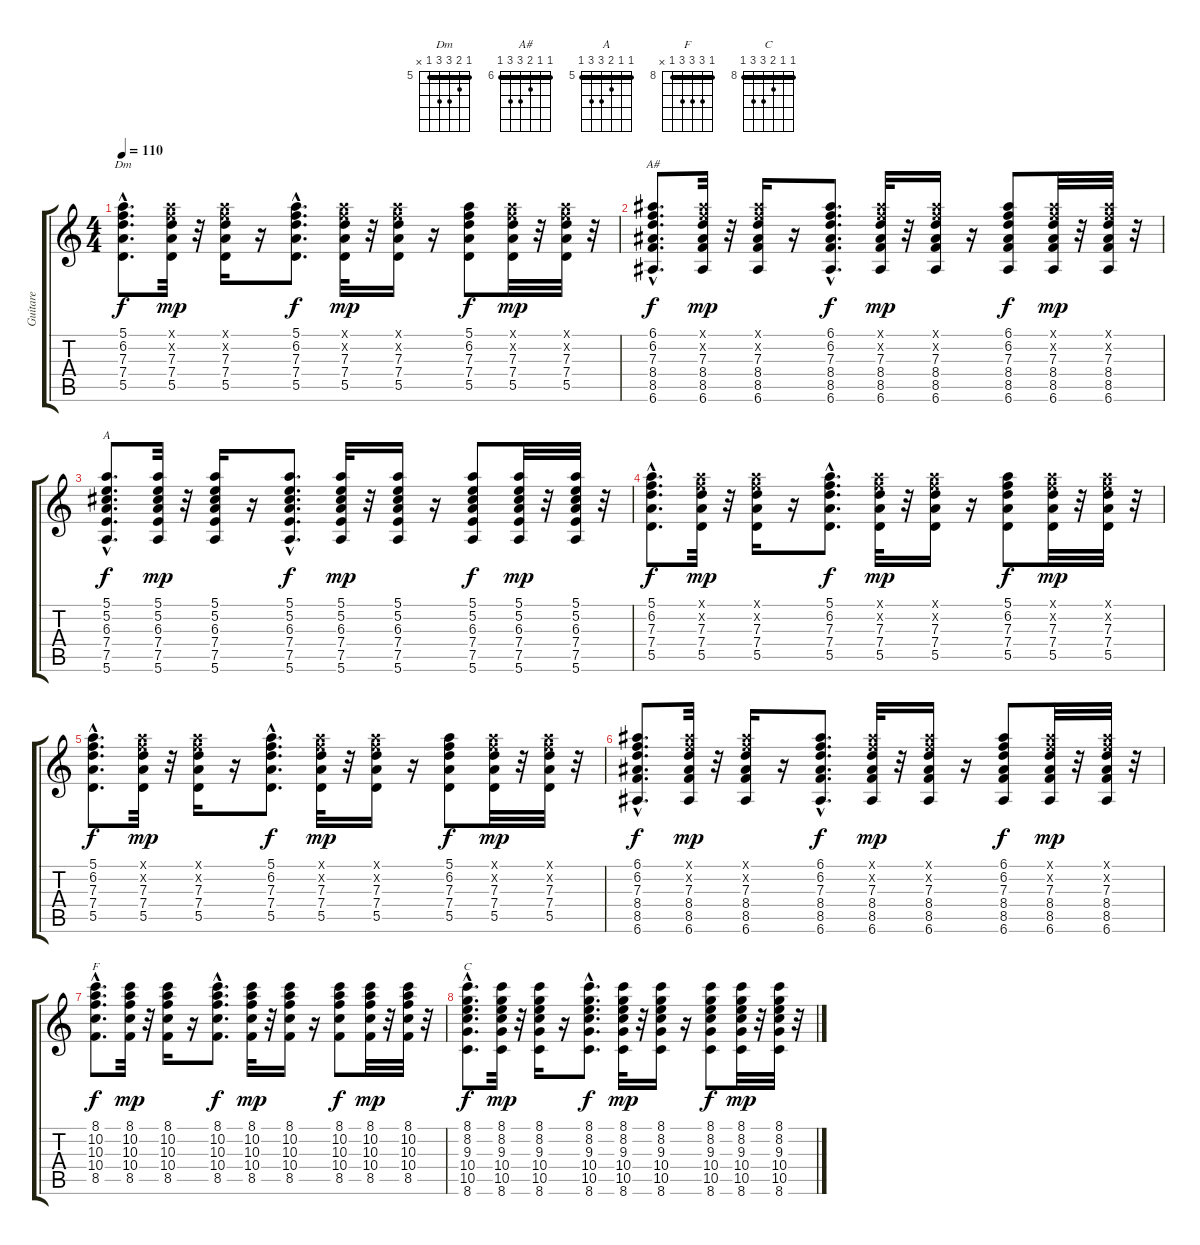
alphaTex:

\track ("Guitare" "Guitare") {instrument acousticguitarnylon}
\staff {score tabs}
\tuning (E4 B3 G3 D3 A2 E2) {hide}
\chord ("Dm" 5 6 7 7 5 x) {firstfret 5 barre 5}
\chord ("A#" 6 6 7 8 8 6) {firstfret 6 barre 6}
\chord ("A" 5 5 6 7 7 5) {firstfret 5 barre 5}
\chord ("F" 8 10 10 10 8 x) {firstfret 8 barre 8}
\chord ("C" 8 8 9 10 10 8) {firstfret 8 barre 8}
\ts (4 4)
\tempo 110
\clef g2
\ks c
(5.1{hac} 6.2{hac} 7.3{hac} 7.4{hac} 5.5{hac}).8{d ch "Dm" dy f} (5.1{x} 6.2{x} 7.3 7.4 5.5).32{dy mp} r.32 (5.1{x} 6.2{x} 7.3 7.4 5.5).16 r.16 (5.1{hac} 6.2{hac} 7.3{hac} 7.4{hac} 5.5{hac}).8{d dy f} (5.1{x} 6.2{x} 7.3 7.4 5.5).32{dy mp} r.32 (5.1{x} 6.2{x} 7.3 7.4 5.5).16 r.16 (5.1 6.2 7.3 7.4 5.5).8{dy f} (5.1{x} 6.2{x} 7.3 7.4 5.5).32{dy mp} r.32 (5.1{x} 6.2{x} 7.3 7.4 5.5).32 r.32 |
(6.1{hac} 6.2{hac} 7.3{hac} 8.4{hac} 8.5{hac} 6.6{hac}).8{d ch "A#" dy f} (6.1{x} 6.2{x} 7.3 8.4 8.5 6.6).32{dy mp} r.32 (6.1{x} 6.2{x} 7.3 8.4 8.5 6.6).16 r.16 (6.1{hac} 6.2{hac} 7.3{hac} 8.4{hac} 8.5{hac} 6.6{hac}).8{d dy f} (6.1{x} 6.2{x} 7.3 8.4 8.5 6.6).32{dy mp} r.32 (6.1{x} 6.2{x} 7.3 8.4 8.5 6.6).16 r.16 (6.1 6.2 7.3 8.4 8.5 6.6).8{dy f} (6.1{x} 6.2{x} 7.3 8.4 8.5 6.6).32{dy mp} r.32 (6.1{x} 6.2{x} 7.3 8.4 8.5 6.6).32 r.32 |
(5.1{hac} 5.2{hac} 6.3{hac} 7.4{hac} 7.5{hac} 5.6{hac}).8{d ch "A" dy f} (5.1 5.2 6.3 7.4 7.5 5.6).32{dy mp} r.32 (5.1 5.2 6.3 7.4 7.5 5.6).16 r.16 (5.1{hac} 5.2{hac} 6.3{hac} 7.4{hac} 7.5{hac} 5.6{hac}).8{d dy f} (5.1 5.2 6.3 7.4 7.5 5.6).32{dy mp} r.32 (5.1 5.2 6.3 7.4 7.5 5.6).16 r.16 (5.1 5.2 6.3 7.4 7.5 5.6).8{dy f} (5.1 5.2 6.3 7.4 7.5 5.6).32{dy mp} r.32 (5.1 5.2 6.3 7.4 7.5 5.6).32 r.32 |
(5.1{hac} 6.2{hac} 7.3{hac} 7.4{hac} 5.5{hac}).8{d dy f} (5.1{x} 6.2{x} 7.3 7.4 5.5).32{dy mp} r.32 (5.1{x} 6.2{x} 7.3 7.4 5.5).16 r.16 (5.1{hac} 6.2{hac} 7.3{hac} 7.4{hac} 5.5{hac}).8{d dy f} (5.1{x} 6.2{x} 7.3 7.4 5.5).32{dy mp} r.32 (5.1{x} 6.2{x} 7.3 7.4 5.5).16 r.16 (5.1 6.2 7.3 7.4 5.5).8{dy f} (5.1{x} 6.2{x} 7.3 7.4 5.5).32{dy mp} r.32 (5.1{x} 6.2{x} 7.3 7.4 5.5).32 r.32 |
(5.1{hac} 6.2{hac} 7.3{hac} 7.4{hac} 5.5{hac}).8{d dy f} (5.1{x} 6.2{x} 7.3 7.4 5.5).32{dy mp} r.32 (5.1{x} 6.2{x} 7.3 7.4 5.5).16 r.16 (5.1{hac} 6.2{hac} 7.3{hac} 7.4{hac} 5.5{hac}).8{d dy f} (5.1{x} 6.2{x} 7.3 7.4 5.5).32{dy mp} r.32 (5.1{x} 6.2{x} 7.3 7.4 5.5).16 r.16 (5.1 6.2 7.3 7.4 5.5).8{dy f} (5.1{x} 6.2{x} 7.3 7.4 5.5).32{dy mp} r.32 (5.1{x} 6.2{x} 7.3 7.4 5.5).32 r.32 |
(6.1{hac} 6.2{hac} 7.3{hac} 8.4{hac} 8.5{hac} 6.6{hac}).8{d dy f} (6.1{x} 6.2{x} 7.3 8.4 8.5 6.6).32{dy mp} r.32 (6.1{x} 6.2{x} 7.3 8.4 8.5 6.6).16 r.16 (6.1{hac} 6.2{hac} 7.3{hac} 8.4{hac} 8.5{hac} 6.6{hac}).8{d dy f} (6.1{x} 6.2{x} 7.3 8.4 8.5 6.6).32{dy mp} r.32 (6.1{x} 6.2{x} 7.3 8.4 8.5 6.6).16 r.16 (6.1 6.2 7.3 8.4 8.5 6.6).8{dy f} (6.1{x} 6.2{x} 7.3 8.4 8.5 6.6).32{dy mp} r.32 (6.1{x} 6.2{x} 7.3 8.4 8.5 6.6).32 r.32 |
(8.1{hac} 10.2{hac} 10.3{hac} 10.4{hac} 8.5{hac}).8{d ch "F" dy f} (8.1 10.2 10.3 10.4 8.5).32{dy mp} r.32 (8.1 10.2 10.3 10.4 8.5).16 r.16 (8.1{hac} 10.2{hac} 10.3{hac} 10.4{hac} 8.5{hac}).8{d dy f} (8.1 10.2 10.3 10.4 8.5).32{dy mp} r.32 (8.1 10.2 10.3 10.4 8.5).16 r.16 (8.1 10.2 10.3 10.4 8.5).8{dy f} (8.1 10.2 10.3 10.4 8.5).32{dy mp} r.32 (8.1 10.2 10.3 10.4 8.5).32 r.32 |
(8.1{hac} 8.2{hac} 9.3{hac} 10.4{hac} 10.5{hac} 8.6{hac}).8{d ch "C" dy f} (8.1 8.2 9.3 10.4 10.5 8.6).32{dy mp} r.32 (8.1 8.2 9.3 10.4 10.5 8.6).16 r.16 (8.1{hac} 8.2{hac} 9.3{hac} 10.4{hac} 10.5{hac} 8.6{hac}).8{d dy f} (8.1 8.2 9.3 10.4 10.5 8.6).32{dy mp} r.32 (8.1 8.2 9.3 10.4 10.5 8.6).16 r.16 (8.1 8.2 9.3 10.4 10.5 8.6).8{dy f} (8.1 8.2 9.3 10.4 10.5 8.6).32{dy mp} r.32 (8.1 8.2 9.3 10.4 10.5 8.6).32 r.32
